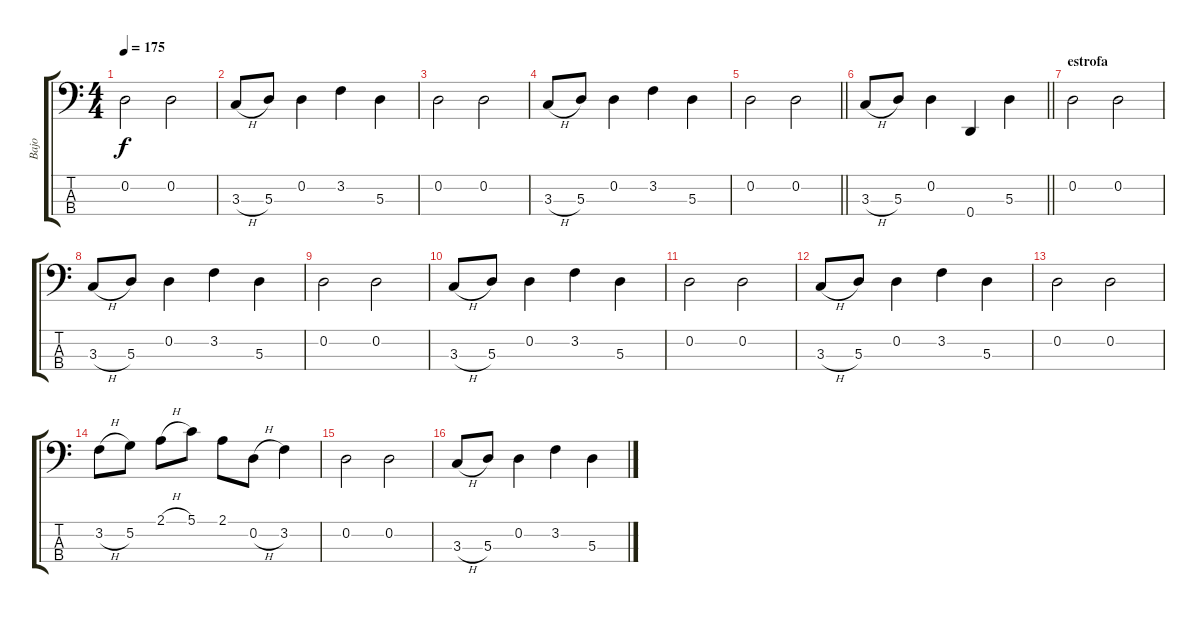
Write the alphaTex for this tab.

\track ("Bajo" "Bajo") {instrument acousticguitarsteel}
\staff {score tabs}
\tuning (G2 D2 A1 D1) {hide}
\ts (4 4)
\tempo 175
\clef f4
\ks c
0.2.2{dy f} 0.2.2 |
3.3{h}.8 5.3.8 0.2.4 3.2.4 5.3.4 |
0.2.2 0.2.2 |
3.3{h}.8 5.3.8 0.2.4 3.2.4 5.3.4 |
\barLineRight lightlight
0.2.2 0.2.2 |
\barLineRight lightlight
3.3{h}.8 5.3.8 0.2.4 0.4.4 5.3.4 |
\section ("" "estrofa")
0.2.2 0.2.2 |
3.3{h}.8 5.3.8 0.2.4 3.2.4 5.3.4 |
0.2.2 0.2.2 |
3.3{h}.8 5.3.8 0.2.4 3.2.4 5.3.4 |
0.2.2 0.2.2 |
3.3{h}.8 5.3.8 0.2.4 3.2.4 5.3.4 |
0.2.2 0.2.2 |
3.2{h}.8 5.2.8 2.1{h}.8 5.1.8 2.1.8 0.2{h}.8 3.2.4 |
0.2.2 0.2.2 |
3.3{h}.8 5.3.8 0.2.4 3.2.4 5.3.4
